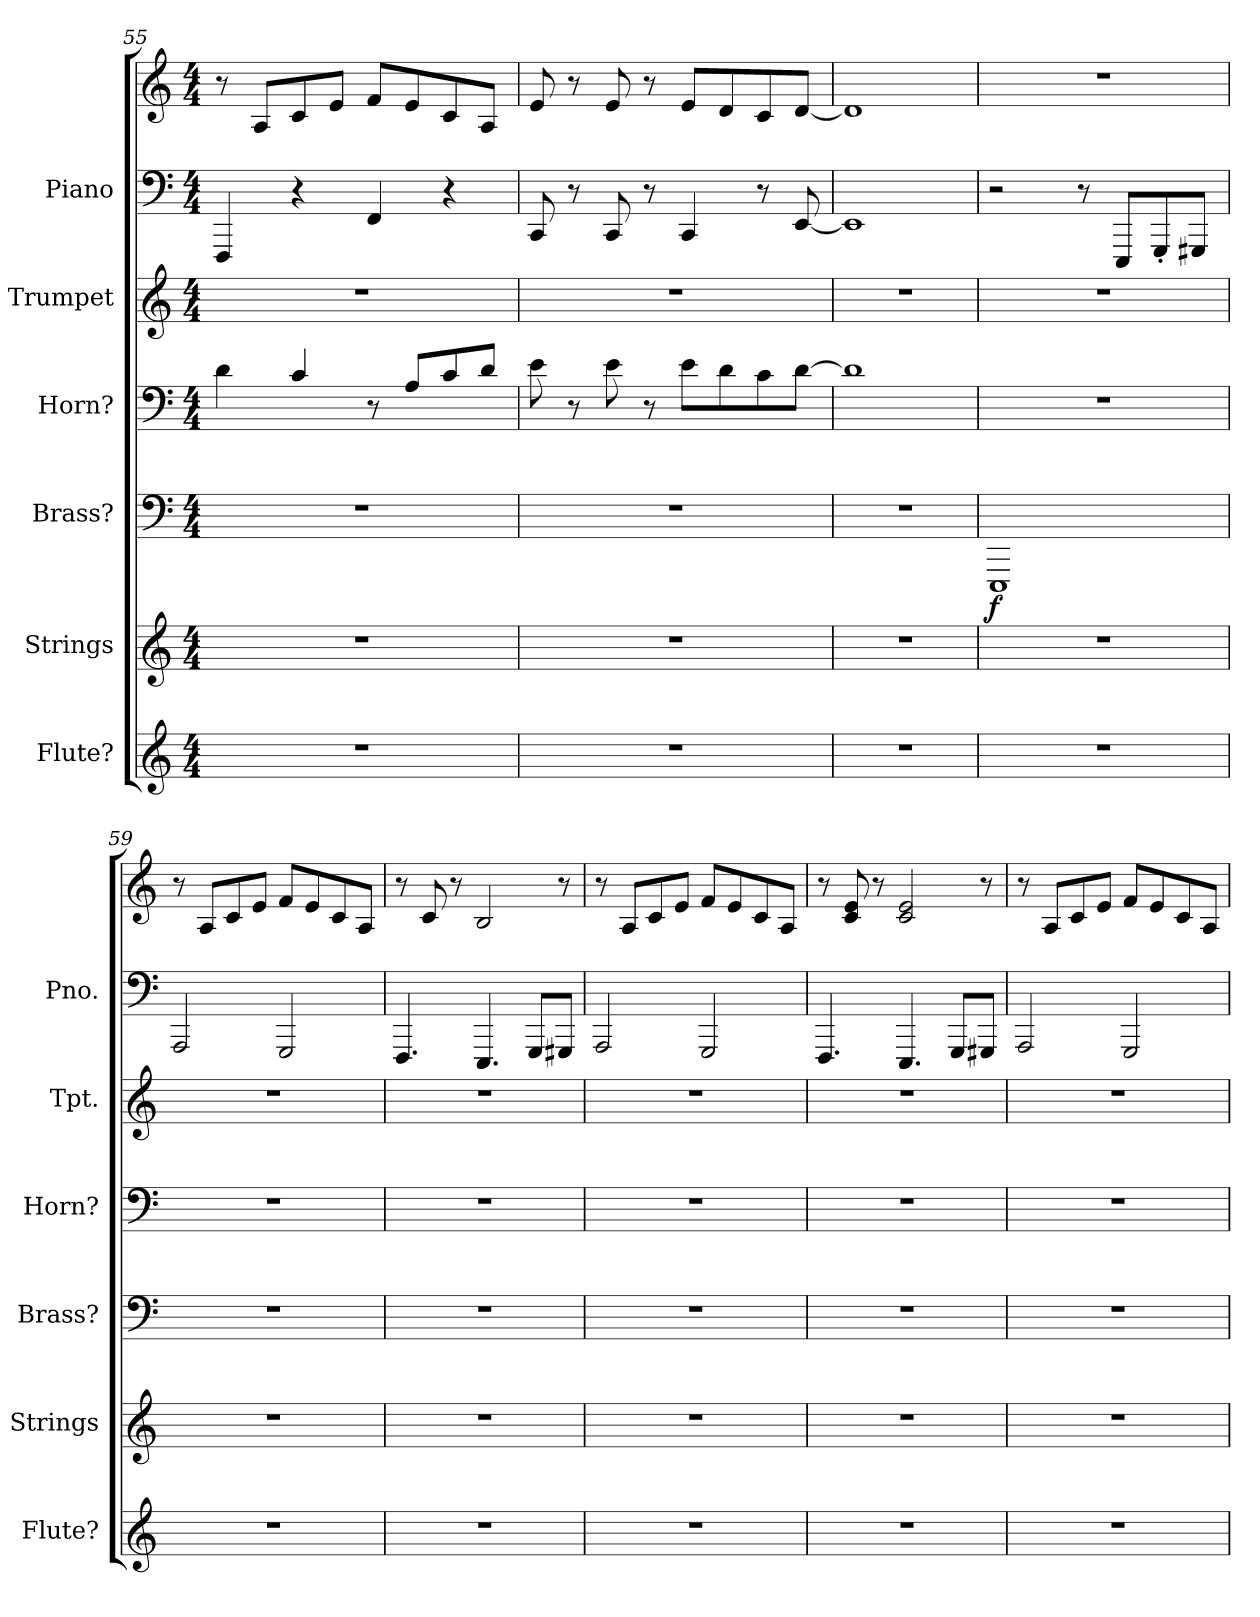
**kern	**kern	**kern	**dynam	**kern	**kern	**kern	**kern
*part6	*part5	*part4	*part4	*part3	*part2	*part1	*part1
*staff7	*staff6	*staff5	*staff5	*staff4	*staff3	*staff2	*staff1
*I"Flute?	*I"Strings	*I"Brass?	*	*I"Horn?	*I"Trumpet	*I"Piano	*
*I'Flute?	*I'Strings	*I'Brass?	*	*I'Horn?	*I'Tpt.	*I'Pno.	*
*clefG2	*clefG2	*clefF4	*	*clefF4	*clefG2	*clefF4	*clefG2
*	*	*	*	*ITrd7c12	*	*	*
*k[]	*k[]	*k[]	*	*k[]	*k[]	*k[]	*k[]
*M4/4	*M4/4	*M4/4	*	*M4/4	*M4/4	*M4/4	*M4/4
=55	=55	=55	=55	=55	=55	=55	=55
1r	1r	1r	.	4D\	1r	4FFF/	8r
.	.	.	.	.	.	.	8A/L
.	.	.	.	4C/	.	4r	8c/
.	.	.	.	.	.	.	8e/J
.	.	.	.	8r	.	4FF/	8f/L
.	.	.	.	8AA/L	.	.	8e/
.	.	.	.	8C/	.	4r	8c/
.	.	.	.	8D/J	.	.	8A/J
=56	=56	=56	=56	=56	=56	=56	=56
1r	1r	1r	.	8E\	1r	8CC/	8e/
.	.	.	.	8r	.	8r	8r
.	.	.	.	8E\	.	8CC/	8e/
.	.	.	.	8r	.	8r	8r
.	.	.	.	8E\L	.	4CC/	8e/L
.	.	.	.	8D\	.	.	8d/
.	.	.	.	8C\	.	8r	8c/
.	.	.	.	[8D\J	.	[8EE/	[8d/J
=57	=57	=57	=57	=57	=57	=57	=57
1r	1r	1r	.	1D]	1r	1EE]	1d]
=58	=58	=58	=58	=58	=58	=58	=58
!	!	!	!LO:DY:b	!	!	!	!
1r	1r	1EEE	f	1r	1r	2r	1r
.	.	.	.	.	.	8r	.
.	.	.	.	.	.	8EEE/L	.
.	.	.	.	.	.	8GGG'/	.
.	.	.	.	.	.	8GGG#X/J	.
!!LO:LB:g=z
=59	=59	=59	=59	=59	=59	=59	=59
1r	1r	1r	.	1r	1r	2AAA/	8r
.	.	.	.	.	.	.	8A/L
.	.	.	.	.	.	.	8c/
.	.	.	.	.	.	.	8e/J
.	.	.	.	.	.	2GGG/	8f/L
.	.	.	.	.	.	.	8e/
.	.	.	.	.	.	.	8c/
.	.	.	.	.	.	.	8A/J
=60	=60	=60	=60	=60	=60	=60	=60
1r	1r	1r	.	1r	1r	4.FFF/	8r
.	.	.	.	.	.	.	8c/
.	.	.	.	.	.	.	8r
.	.	.	.	.	.	4.EEE/	2B/
.	.	.	.	.	.	8GGG/L	.
.	.	.	.	.	.	8GGG#X/J	8r
=61	=61	=61	=61	=61	=61	=61	=61
1r	1r	1r	.	1r	1r	2AAA/	8r
.	.	.	.	.	.	.	8A/L
.	.	.	.	.	.	.	8c/
.	.	.	.	.	.	.	8e/J
.	.	.	.	.	.	2GGG/	8f/L
.	.	.	.	.	.	.	8e/
.	.	.	.	.	.	.	8c/
.	.	.	.	.	.	.	8A/J
=62	=62	=62	=62	=62	=62	=62	=62
1r	1r	1r	.	1r	1r	4.FFF/	8r
.	.	.	.	.	.	.	8c/ 8e/
.	.	.	.	.	.	.	8r
.	.	.	.	.	.	4.EEE/	2c/ 2e/
.	.	.	.	.	.	8GGG/L	.
.	.	.	.	.	.	8GGG#X/J	8r
!!LO:LB:g=z
=63	=63	=63	=63	=63	=63	=63	=63
1r	1r	1r	.	1r	1r	2AAA/	8r
.	.	.	.	.	.	.	8A/L
.	.	.	.	.	.	.	8c/
.	.	.	.	.	.	.	8e/J
.	.	.	.	.	.	2GGG/	8f/L
.	.	.	.	.	.	.	8e/
.	.	.	.	.	.	.	8c/
.	.	.	.	.	.	.	8A/J
=	=	=	=	=	=	=	=
*-	*-	*-	*-	*-	*-	*-	*-
